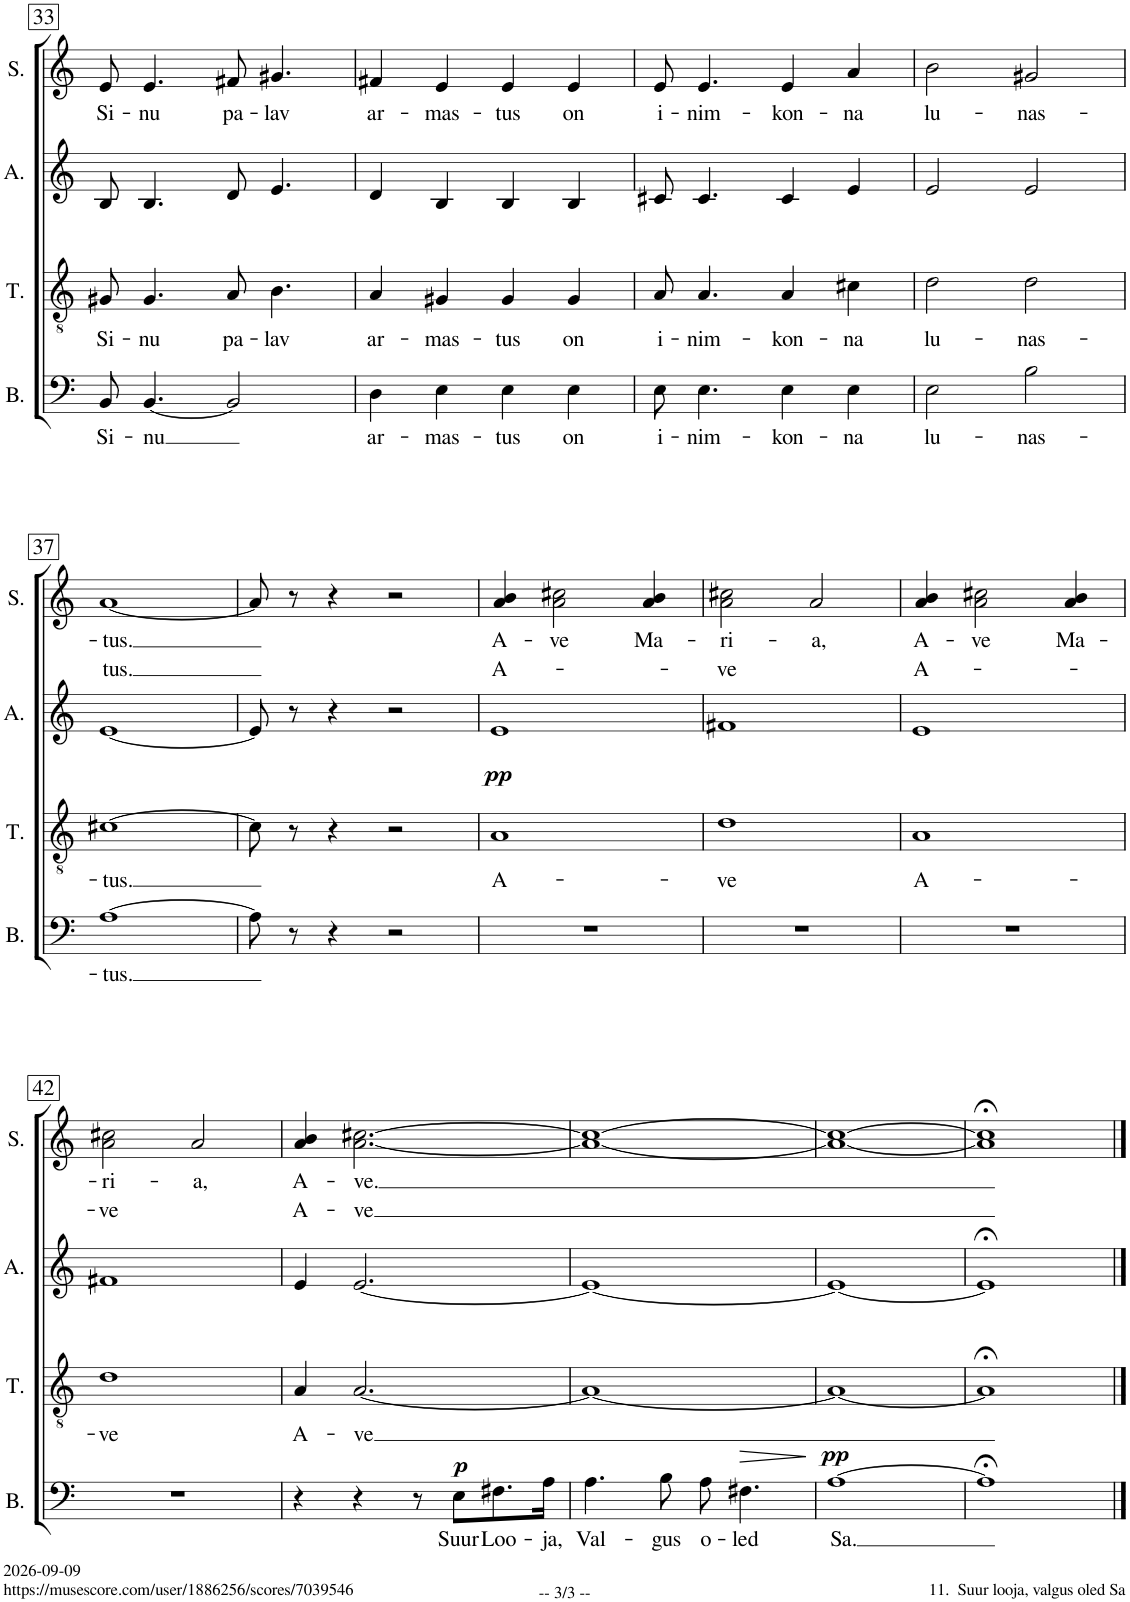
**kern	**text	**dynam	**kern	**text	**dynam	**kern	**text	**kern	**text
*part4	*part4	*part4	*part3	*part3	*part3	*part2	*part2	*part1	*part1
*staff4	*staff4	*staff4	*staff3	*staff3	*staff3	*staff2	*staff2	*staff1	*staff1
*I"Bass	*	*	*I"Tenor	*	*	*I"Alto	*	*I"Soprano	*
*I'B.	*	*	*I'T.	*	*	*I'A.	*	*I'S.	*
!!LO:PB:g=z
*clefF4	*	*	*clefGv2	*	*	*clefG2	*	*clefG2	*
*	*	*	*	*	*	*Trd1c2	*	*	*
*k[]	*	*	*k[]	*	*	*k[]	*	*k[]	*
*M2/2	*	*	*M2/2	*	*	*M2/2	*	*M2/2	*
*met(c|)	*	*	*met(c|)	*	*	*met(c|)	*	*met(c|)	*
=33	=33	=33	=33	=33	=33	=33	=33	=33	=33
!	!LO:LY:b	!	!	!LO:LY:b	!	!	!LO:LY:a	!	!LO:LY:b
8BB/	Si-	.	8G#X/	Si-	.	8B/	Si-	8e/	Si-
!	!LO:LY:b	!	!	!LO:LY:b	!	!	!LO:LY:a	!	!LO:LY:b
[4.BB/	-nu	.	4.G#/	-nu	.	4.B/	-nu	4.e/	-nu
!	!	!	!	!LO:LY:b	!	!	!LO:LY:a	!	!LO:LY:b
2BB/]	.	.	8A/	pa-	.	8d/	pa-	8f#X/	pa-
!	!	!	!	!LO:LY:b	!	!	!LO:LY:a	!	!LO:LY:b
.	.	.	4.B\	-lav	.	4.e/	-lav	4.g#X/	-lav
=34	=34	=34	=34	=34	=34	=34	=34	=34	=34
!	!LO:LY:b	!	!	!LO:LY:b	!	!	!LO:LY:a	!	!LO:LY:b
4D\	ar-	.	4A/	ar-	.	4d/	ar-	4f#X/	ar-
!	!LO:LY:b	!	!	!LO:LY:b	!	!	!LO:LY:a	!	!LO:LY:b
4E\	-mas-	.	4G#X/	-mas-	.	4B/	-mas-	4e/	-mas-
!	!LO:LY:b	!	!	!LO:LY:b	!	!	!LO:LY:a	!	!LO:LY:b
4E\	-tus	.	4G#/	-tus	.	4B/	-tus	4e/	-tus
!	!LO:LY:b	!	!	!LO:LY:b	!	!	!LO:LY:a	!	!LO:LY:b
4E\	on	.	4G#/	on	.	4B/	on	4e/	on
=35	=35	=35	=35	=35	=35	=35	=35	=35	=35
!	!LO:LY:b	!	!	!LO:LY:b	!	!	!LO:LY:a	!	!LO:LY:b
8E\	i-	.	8A/	i-	.	8c#X/	i-	8e/	i-
!	!LO:LY:b	!	!	!LO:LY:b	!	!	!LO:LY:a	!	!LO:LY:b
4.E\	-nim-	.	4.A/	-nim-	.	4.c#/	-nim-	4.e/	-nim-
!	!LO:LY:b	!	!	!LO:LY:b	!	!	!LO:LY:a	!	!LO:LY:b
4E\	-kon-	.	4A/	-kon-	.	4c#/	-kon-	4e/	-kon-
!	!LO:LY:b	!	!	!LO:LY:b	!	!	!LO:LY:a	!	!LO:LY:b
4E\	-na	.	4c#X\	-na	.	4e/	-na	4a/	-na
=36	=36	=36	=36	=36	=36	=36	=36	=36	=36
!	!LO:LY:b	!	!	!LO:LY:b	!	!	!LO:LY:a	!	!LO:LY:b
2E\	lu-	.	2d\	lu-	.	2e/	lu-	2b\	lu-
!	!LO:LY:b	!	!	!LO:LY:b	!	!	!LO:LY:a	!	!LO:LY:b
2B\	-nas-	.	2d\	-nas-	.	2e/	-nas-	2g#X/	-nas-
!!LO:LB:g=z
=37	=37	=37	=37	=37	=37	=37	=37	=37	=37
!	!LO:LY:b	!	!	!LO:LY:b	!	!	!LO:LY:a	!	!LO:LY:b
[1A	-tus.	.	[1c#X	-tus.	.	[1e	-tus.	[1a	-tus.
=38	=38	=38	=38	=38	=38	=38	=38	=38	=38
8A\]	.	.	8c#\]	.	.	8e/]	.	8a/]	.
8r	.	.	8r	.	.	8r	.	8r	.
4r	.	.	4r	.	.	4r	.	4r	.
2r	.	.	2r	.	.	2r	.	2r	.
=39	=39	=39	=39	=39	=39	=39	=39	=39	=39
!	!	!	!	!LO:LY:b	!LO:DY:a	!	!LO:LY:a	!	!LO:LY:b
1r	.	.	1A	A-	pp	1e	A-	4a/ 4b/	A-
!	!	!	!	!	!	!	!	!	!LO:LY:b
.	.	.	.	.	.	.	.	2a\ 2cc#X\	-ve
!	!	!	!	!	!	!	!	!	!LO:LY:b
.	.	.	.	.	.	.	.	4a/ 4b/	Ma-
=40	=40	=40	=40	=40	=40	=40	=40	=40	=40
!	!	!	!	!LO:LY:b	!	!	!LO:LY:a	!	!LO:LY:b
1r	.	.	1d	-ve	.	1f#X	-ve	2a\ 2cc#X\	-ri-
!	!	!	!	!	!	!	!	!	!LO:LY:b
.	.	.	.	.	.	.	.	2a/	-a,
=41	=41	=41	=41	=41	=41	=41	=41	=41	=41
!	!	!	!	!LO:LY:b	!	!	!LO:LY:a	!	!LO:LY:b
1r	.	.	1A	A-	.	1e	A-	4a/ 4b/	A-
!	!	!	!	!	!	!	!	!	!LO:LY:b
.	.	.	.	.	.	.	.	2a\ 2cc#X\	-ve
!	!	!	!	!	!	!	!	!	!LO:LY:b
.	.	.	.	.	.	.	.	4a/ 4b/	Ma-
!!LO:LB:g=z
=42	=42	=42	=42	=42	=42	=42	=42	=42	=42
!	!	!	!	!LO:LY:b	!	!	!LO:LY:a	!	!LO:LY:b
1r	.	.	1d	-ve	.	1f#X	-ve	2a\ 2cc#X\	-ri-
!	!	!	!	!	!	!	!	!	!LO:LY:b
.	.	.	.	.	.	.	.	2a/	-a,
=43	=43	=43	=43	=43	=43	=43	=43	=43	=43
!	!	!	!	!LO:LY:b	!	!	!LO:LY:a	!	!LO:LY:b
4r	.	.	4A/	A-	.	4e/	A-	4a/ 4b/	A-
!	!	!	!	!LO:LY:b	!	!	!LO:LY:a	!	!LO:LY:b
4r	.	.	[2.A/	-ve	.	[2.e/	-ve	[2.a\ [2.cc#X\	-ve.
8r	.	.	.	.	.	.	.	.	.
!	!LO:LY:b	!LO:DY:a	!	!	!	!	!	!	!
8E\L	Suur	p	.	.	.	.	.	.	.
!	!LO:LY:b	!	!	!	!	!	!	!	!
8.F#X\	Loo-	.	.	.	.	.	.	.	.
!	!LO:LY:b	!	!	!	!	!	!	!	!
16A\Jk	-ja,	.	.	.	.	.	.	.	.
=44	=44	=44	=44	=44	=44	=44	=44	=44	=44
!	!LO:LY:b	!	!	!	!	!	!	!	!
4.A\	Val-	.	1A_	.	.	1e_	.	1a_ 1cc#_	.
!	!LO:LY:b	!	!	!	!	!	!	!	!
8B\	-gus	.	.	.	.	.	.	.	.
!	!LO:LY:b	!	!	!	!	!	!	!	!
8A\	o-	.	.	.	.	.	.	.	.
!	!LO:LY:b	!LO:HP:b	!	!	!	!	!	!	!
4.F#X\	-led	>	.	.	.	.	.	.	.
.	.	]	.	.	.	.	.	.	.
=45	=45	=45	=45	=45	=45	=45	=45	=45	=45
!	!LO:LY:b	!LO:DY:a	!	!	!	!	!	!	!
[1A	Sa.	pp	1A_	.	.	1e_	.	1a_ 1cc#_	.
=46	=46	=46	=46	=46	=46	=46	=46	=46	=46
1A;<]	.	.	1A;<]	.	.	1e;<]	.	1a];< 1cc#];<	.
==	==	==	==	==	==	==	==	==	==
*-	*-	*-	*-	*-	*-	*-	*-	*-	*-
